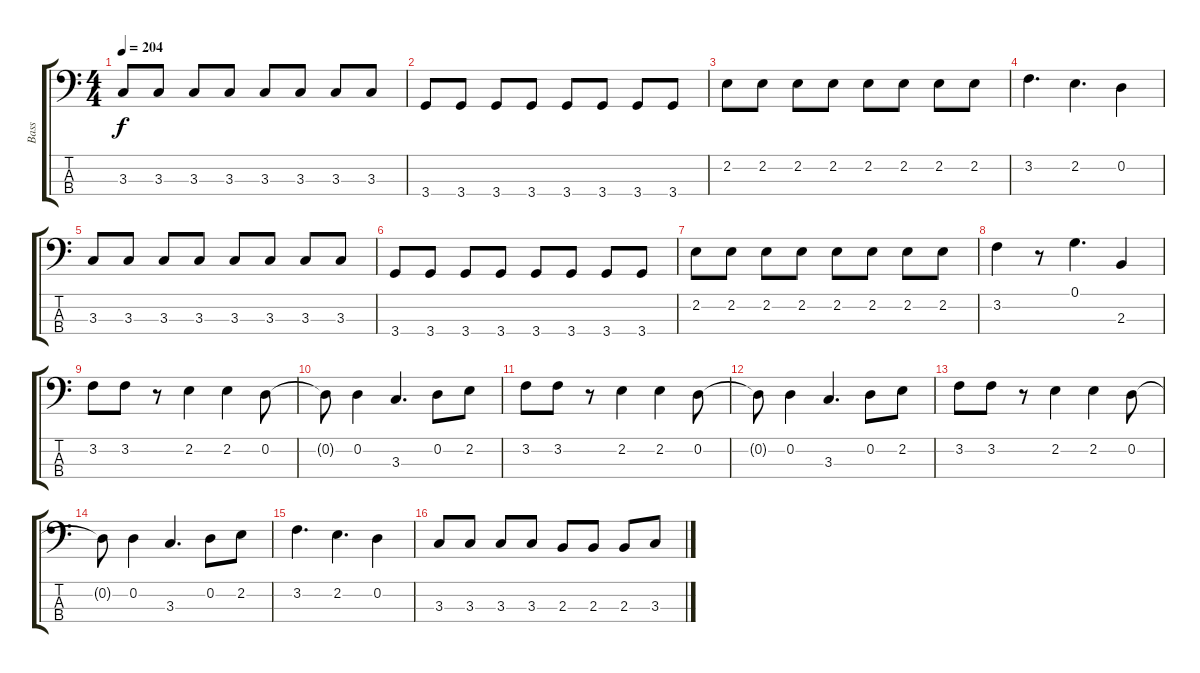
\track ("Bass" "Bass") {instrument electricbasspick}
\staff {score tabs}
\tuning (G2 D2 A1 E1) {hide}
\ts (4 4)
\tempo 204
\clef f4
\ks c
3.3.8{dy f} 3.3.8 3.3.8 3.3.8 3.3.8 3.3.8 3.3.8 3.3.8 |
3.4.8 3.4.8 3.4.8 3.4.8 3.4.8 3.4.8 3.4.8 3.4.8 |
2.2.8 2.2.8 2.2.8 2.2.8 2.2.8 2.2.8 2.2.8 2.2.8 |
3.2.4{d} 2.2.4{d} 0.2.4 |
3.3.8 3.3.8 3.3.8 3.3.8 3.3.8 3.3.8 3.3.8 3.3.8 |
3.4.8 3.4.8 3.4.8 3.4.8 3.4.8 3.4.8 3.4.8 3.4.8 |
2.2.8 2.2.8 2.2.8 2.2.8 2.2.8 2.2.8 2.2.8 2.2.8 |
3.2.4 r.8 0.1.4{d} 2.3.4 |
3.2.8 3.2.8 r.8 2.2.4 2.2.4 0.2.8 |
0.2{t}.8 0.2.4 3.3.4{d} 0.2.8 2.2.8 |
3.2.8 3.2.8 r.8 2.2.4 2.2.4 0.2.8 |
0.2{t}.8 0.2.4 3.3.4{d} 0.2.8 2.2.8 |
3.2.8 3.2.8 r.8 2.2.4 2.2.4 0.2.8 |
0.2{t}.8 0.2.4 3.3.4{d} 0.2.8 2.2.8 |
3.2.4{d} 2.2.4{d} 0.2.4 |
3.3.8 3.3.8 3.3.8 3.3.8 2.3.8 2.3.8 2.3.8 3.3.8
